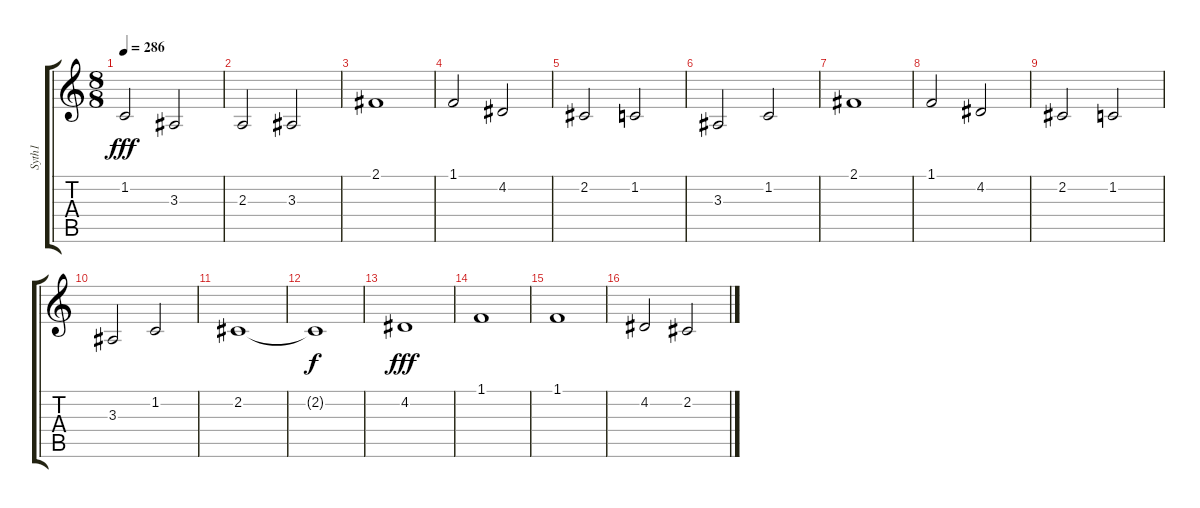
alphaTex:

\track ("Syth1" "Syth1") {instrument fx4atmosphere}
\staff {score tabs}
\tuning (E4 B3 G3 D3 A2 E2) {hide}
\ts (8 8)
\tempo 286
\clef g2
\ks c
1.2.2{dy fff} 3.3.2 |
2.3.2 3.3.2 |
2.1.1 |
1.1.2 4.2.2 |
2.2.2 1.2.2 |
3.3.2 1.2.2 |
2.1.1 |
1.1.2 4.2.2 |
2.2.2 1.2.2 |
3.3.2 1.2.2 |
2.2.1 |
2.2{t}.1{dy f} |
4.2.1{dy fff} |
1.1.1 |
1.1.1 |
4.2.2 2.2.2
